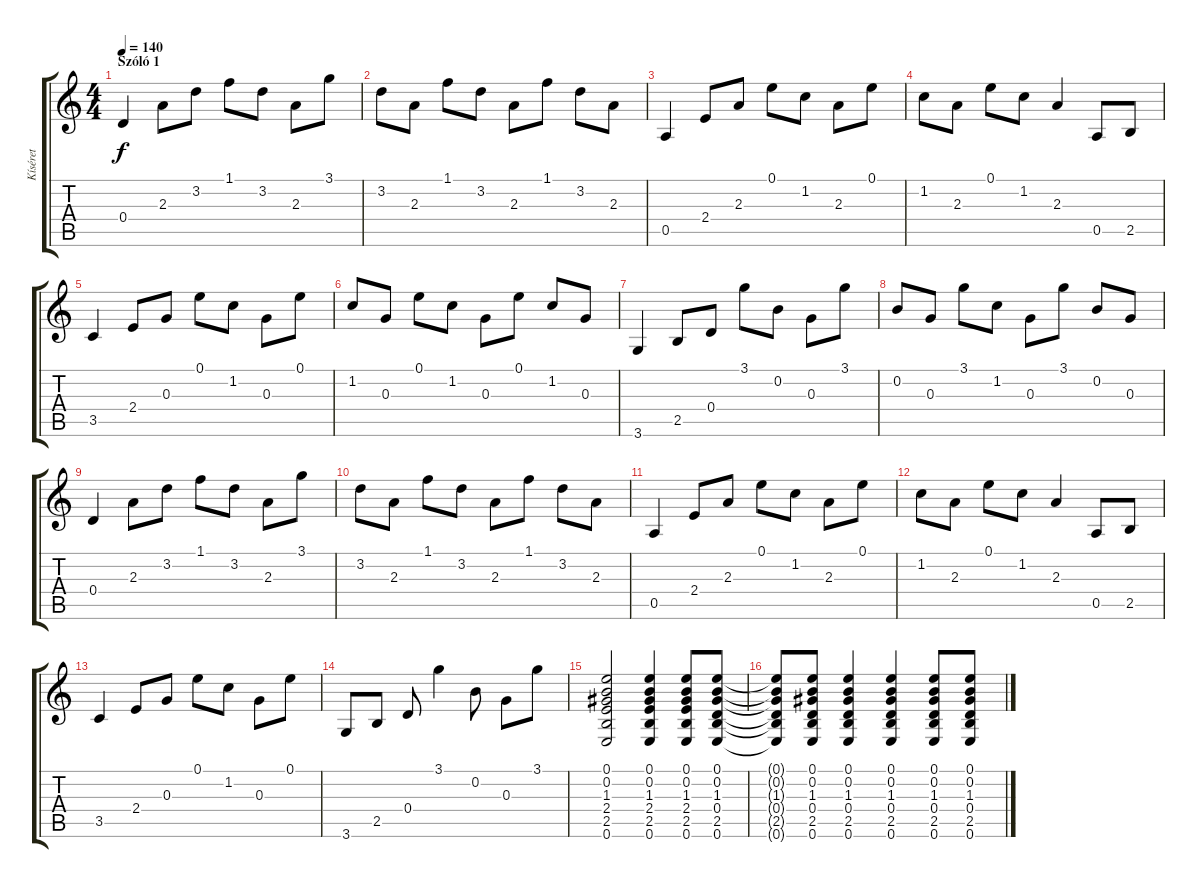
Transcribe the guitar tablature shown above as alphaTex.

\track ("Kíséret" "Kíséret") {instrument acousticguitarsteel}
\staff {score tabs}
\tuning (E4 B3 G3 D3 A2 E2) {hide}
\ts (4 4)
\section ("" "Szóló 1")
\tempo 140
\clef g2
\ks c
0.4.4{dy f instrument acousticguitarsteel} 2.3.8 3.2.8 1.1.8 3.2.8 2.3.8 3.1.8 |
3.2.8 2.3.8 1.1.8 3.2.8 2.3.8 1.1.8 3.2.8 2.3.8 |
0.5.4 2.4.8 2.3.8 0.1.8 1.2.8 2.3.8 0.1.8 |
1.2.8 2.3.8 0.1.8 1.2.8 2.3.4 0.5.8 2.5.8 |
3.5.4 2.4.8 0.3.8 0.1.8 1.2.8 0.3.8 0.1.8 |
1.2.8 0.3.8 0.1.8 1.2.8 0.3.8 0.1.8 1.2.8 0.3.8 |
3.6.4 2.5.8 0.4.8 3.1.8 0.2.8 0.3.8 3.1.8 |
0.2.8 0.3.8 3.1.8 1.2.8 0.3.8 3.1.8 0.2.8 0.3.8 |
0.4.4 2.3.8 3.2.8 1.1.8 3.2.8 2.3.8 3.1.8 |
3.2.8 2.3.8 1.1.8 3.2.8 2.3.8 1.1.8 3.2.8 2.3.8 |
0.5.4 2.4.8 2.3.8 0.1.8 1.2.8 2.3.8 0.1.8 |
1.2.8 2.3.8 0.1.8 1.2.8 2.3.4 0.5.8 2.5.8 |
3.5.4 2.4.8 0.3.8 0.1.8 1.2.8 0.3.8 0.1.8 |
3.6.8 2.5.8 0.4.8 3.1.4 0.2.8 0.3.8 3.1.8 |
(0.1 0.2 1.3 2.4 2.5 0.6).2 (0.1 0.2 1.3 2.4 2.5 0.6).4 (0.1 0.2 1.3 2.4 2.5 0.6).8 (0.1 0.2 1.3 0.4 2.5 0.6).8 |
(0.1{t} 0.2{t} 1.3{t} 0.4{t} 2.5{t} 0.6{t}).8 (0.1 0.2 1.3 0.4 2.5 0.6).8 (0.1 0.2 1.3 0.4 2.5 0.6).4 (0.1 0.2 1.3 0.4 2.5 0.6).4 (0.1 0.2 1.3 0.4 2.5 0.6).8 (0.1 0.2 1.3 0.4 2.5 0.6).8
